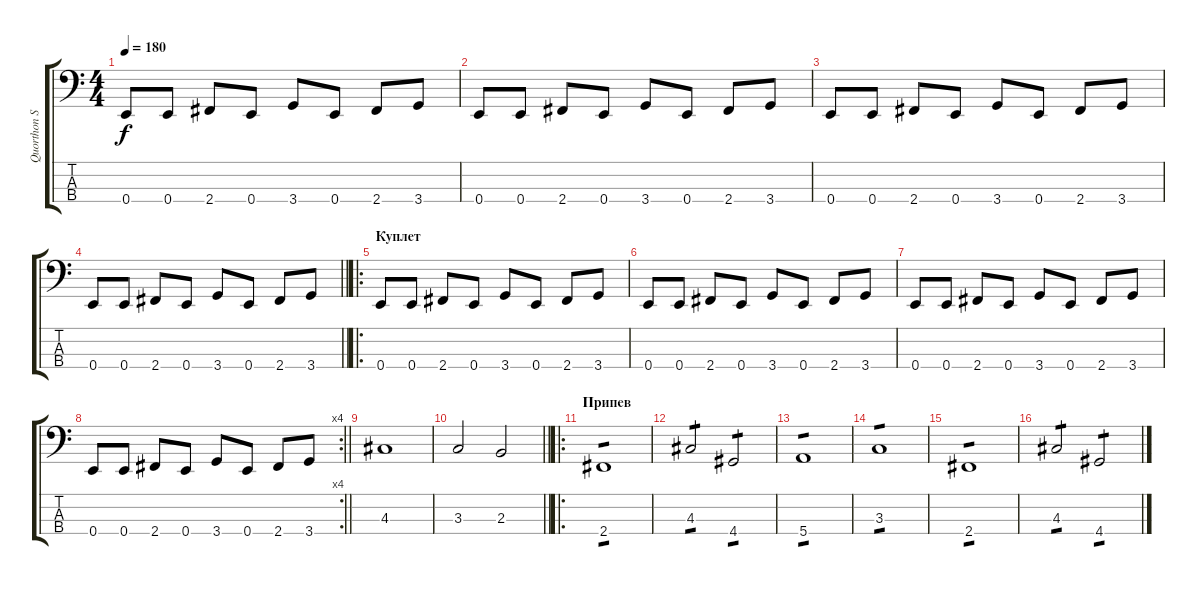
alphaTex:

\track ("Quorthon Seth" "Quorthon S") {instrument electricbassfinger}
\staff {score tabs}
\tuning (G2 D2 A1 E1) {hide}
\ts (4 4)
\tempo 180
\clef f4
\ks c
0.4.8{dy f} 0.4.8 2.4.8 0.4.8 3.4.8 0.4.8 2.4.8 3.4.8 |
0.4.8 0.4.8 2.4.8 0.4.8 3.4.8 0.4.8 2.4.8 3.4.8 |
0.4.8 0.4.8 2.4.8 0.4.8 3.4.8 0.4.8 2.4.8 3.4.8 |
\barLineRight lightlight
0.4.8 0.4.8 2.4.8 0.4.8 3.4.8 0.4.8 2.4.8 3.4.8 |
\ro
\section ("" "Куплет")
0.4.8 0.4.8 2.4.8 0.4.8 3.4.8 0.4.8 2.4.8 3.4.8 |
0.4.8 0.4.8 2.4.8 0.4.8 3.4.8 0.4.8 2.4.8 3.4.8 |
0.4.8 0.4.8 2.4.8 0.4.8 3.4.8 0.4.8 2.4.8 3.4.8 |
\rc 4
\barLineRight lightlight
0.4.8 0.4.8 2.4.8 0.4.8 3.4.8 0.4.8 2.4.8 3.4.8 |
4.3.1 |
\barLineRight lightlight
3.3.2 2.3.2 |
\ro
\section ("" "Припев")
2.4.1{tp 1} |
4.3.2{tp 1} 4.4.2{tp 1} |
5.4.1{tp 1} |
3.3.1{tp 1} |
2.4.1{tp 1} |
4.3.2{tp 1} 4.4.2{tp 1}
